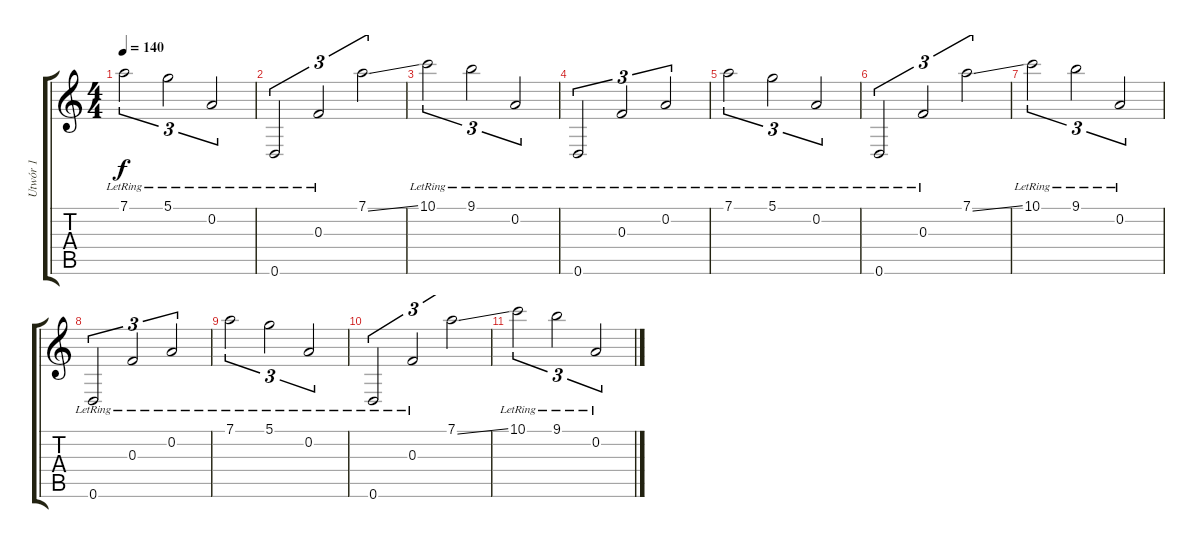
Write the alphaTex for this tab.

\track ("Utwór 1" "Utwór 1") {instrument acousticguitarsteel}
\staff {score tabs}
\tuning (D4 A3 F3 C3 G2 D2) {hide}
\ts (4 4)
\tempo 140
\clef g2
\ks c
7.1{lr}.2{tu (3 2) dy f} 5.1{lr}.2{tu (3 2)} 0.2{lr}.2{tu (3 2)} |
0.6{lr}.2{tu (3 2)} 0.3{lr}.2{tu (3 2)} 7.1{ss}.2{tu (3 2)} |
10.1{lr}.2{tu (3 2)} 9.1{lr}.2{tu (3 2)} 0.2{lr}.2{tu (3 2)} |
0.6{lr}.2{tu (3 2) volume 7} 0.3{lr}.2{tu (3 2)} 0.2{lr}.2{tu (3 2)} |
7.1{lr}.2{tu (3 2) volume 6} 5.1{lr}.2{tu (3 2)} 0.2{lr}.2{tu (3 2)} |
0.6{lr}.2{tu (3 2) volume 5} 0.3{lr}.2{tu (3 2)} 7.1{ss}.2{tu (3 2)} |
10.1{lr}.2{tu (3 2) volume 4} 9.1{lr}.2{tu (3 2)} 0.2{lr}.2{tu (3 2)} |
0.6{lr}.2{tu (3 2) volume 3} 0.3{lr}.2{tu (3 2)} 0.2{lr}.2{tu (3 2)} |
7.1{lr}.2{tu (3 2) volume 2} 5.1{lr}.2{tu (3 2)} 0.2{lr}.2{tu (3 2)} |
0.6{lr}.2{tu (3 2)} 0.3{lr}.2{tu (3 2)} 7.1{ss}.2{tu (3 2)} |
10.1{lr}.2{tu (3 2) volume 1} 9.1{lr}.2{tu (3 2) volume 1} 0.2{lr}.2{tu (3 2) volume 1}
